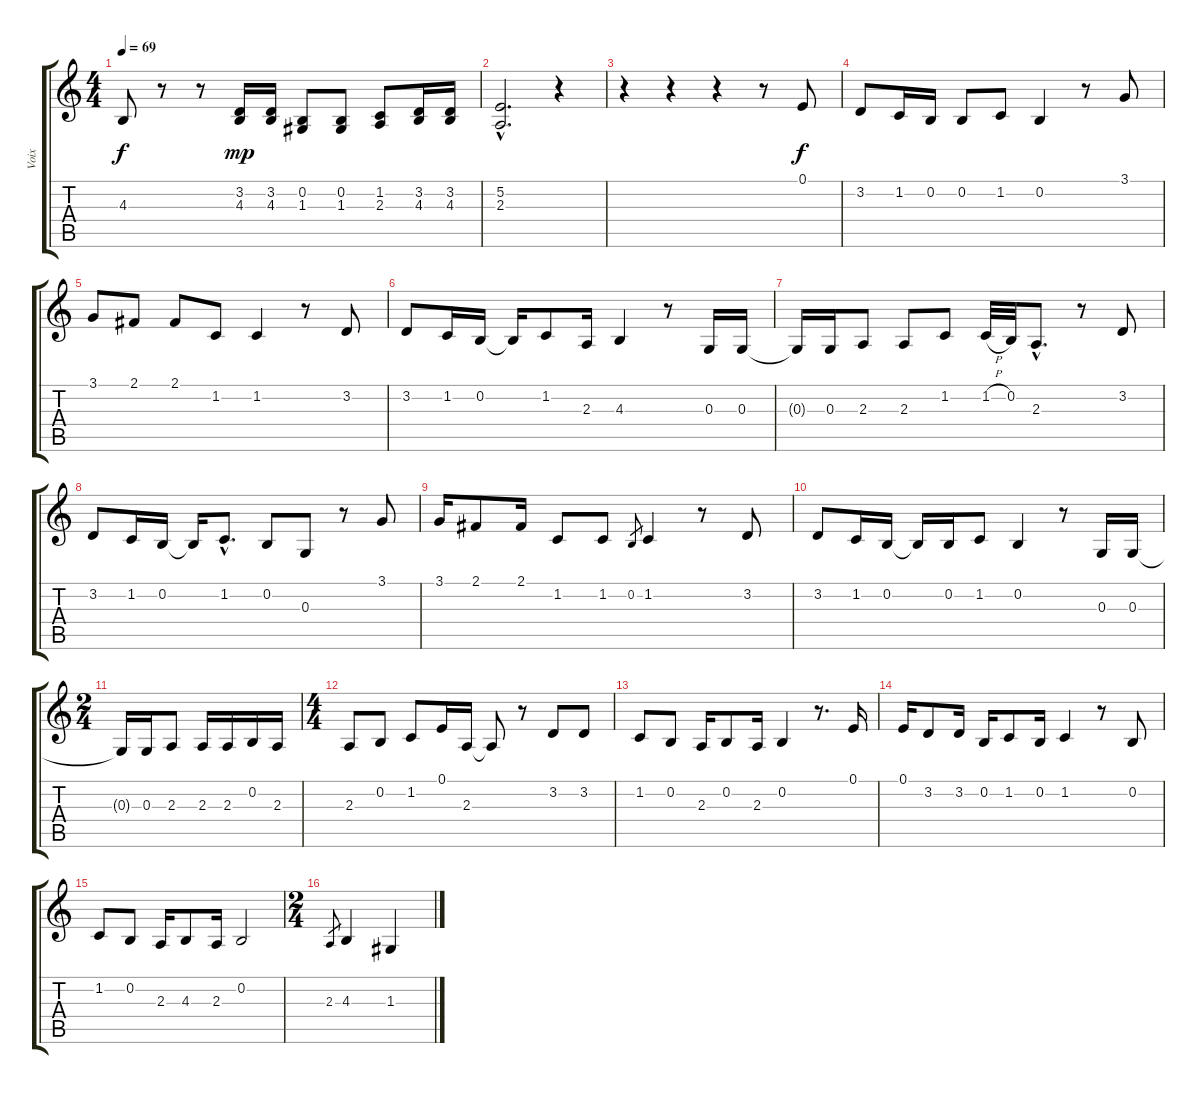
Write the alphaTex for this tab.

\track ("Voix" "Voix") {instrument cello}
\staff {score tabs}
\tuning (E4 B3 G3 D3 A2 E2) {hide}
\ts (4 4)
\tempo 69
\clef g2
\ks c
4.3{t}.8{dy f} r.8 r.8 (3.2 4.3).16{dy mp} (3.2 4.3).16 (0.2 1.3).8 (0.2 1.3).8 (1.2 2.3).8 (3.2 4.3).16 (3.2 4.3).16 |
(5.2{hac} 2.3{hac}).2{d volume 8} r.4 |
r.4 r.4 r.4 r.8 0.1.8{dy f volume 16} |
3.2.8 1.2.16 0.2.16 0.2.8 1.2.8 0.2.4 r.8 3.1.8 |
3.1.8 2.1.8 2.1.8 1.2.8 1.2.4 r.8 3.2.8 |
3.2.8 1.2.16 0.2.16 0.2{t}.16 1.2.8 2.3.16 4.3.4 r.8 0.3.16 0.3.16 |
0.3{t}.16 0.3.16 2.3.8 2.3.8 1.2.8 1.2{h}.32 0.2.32 2.3{hac}.8{d} r.8 3.2.8 |
3.2.8 1.2.16 0.2.16 0.2{t}.16 1.2{hac}.8{d} 0.2.8 0.3.8 r.8 3.1.8 |
3.1.16 2.1.8 2.1.16 1.2.8 1.2.8 0.2.8{gr} 1.2.4 r.8 3.2.8 |
3.2.8 1.2.16 0.2.16 0.2{t}.16 0.2.16 1.2.8 0.2.4 r.8 0.3.16 0.3.16 |
\ts (2 4)
0.3{t}.16 0.3.16 2.3.8 2.3.16 2.3.16 0.2.16 2.3.16 |
\ts (4 4)
2.3.8 0.2.8 1.2.8 0.1.16 2.3.16 2.3{t}.8 r.8 3.2.8 3.2.8 |
1.2.8 0.2.8 2.3.16 0.2.8 2.3.16 0.2.4 r.8{d} 0.1.16 |
0.1.16 3.2.8 3.2.16 0.2.16 1.2.8 0.2.16 1.2.4 r.8 0.2.8 |
1.2.8 0.2.8 2.3.16 4.3.8 2.3.16 0.2.2 |
\ts (2 4)
2.3.8{gr} 4.3.4 1.3.4
